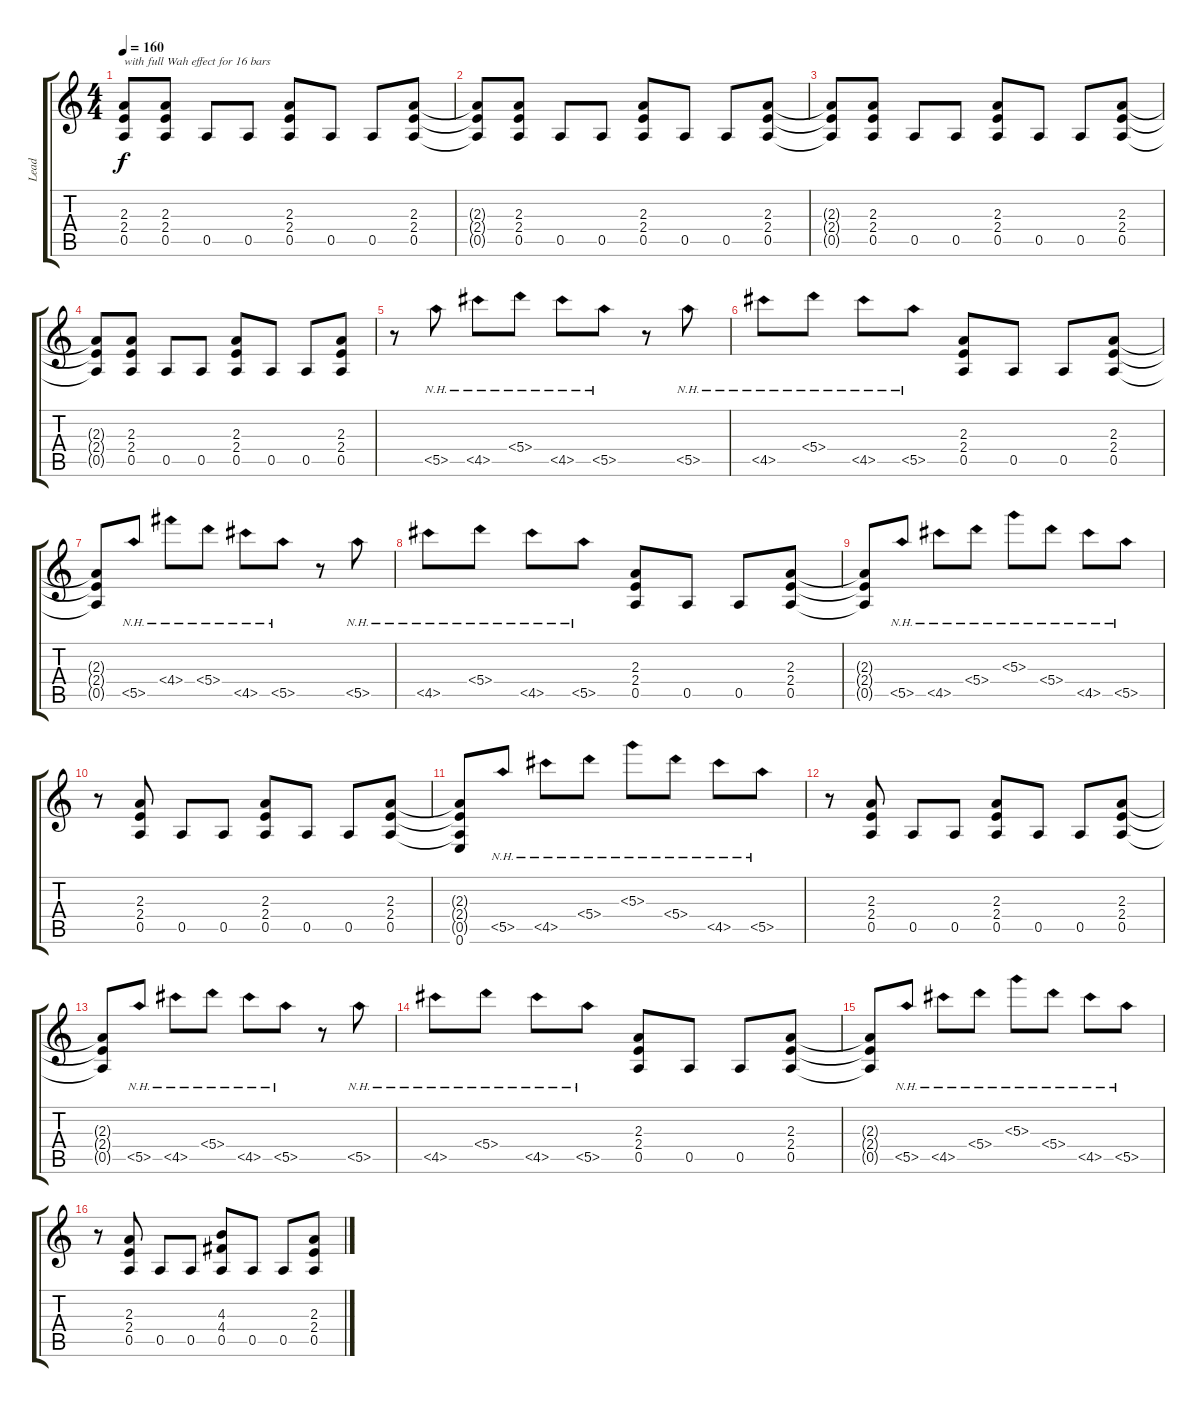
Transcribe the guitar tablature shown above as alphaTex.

\track ("Lead" "Lead") {instrument distortionguitar}
\staff {score tabs}
\tuning (E4 B3 G3 D3 A2 E2) {hide}
\ts (4 4)
\tempo 160
\clef g2
\ks c
(2.3{t} 2.4{t} 0.5{t}).8{txt "with full Wah effect for 16 bars " dy f} (2.3 2.4 0.5).8 0.5.8 0.5.8 (2.3 2.4 0.5).8 0.5.8 0.5.8 (2.3 2.4 0.5).8 |
(2.3{t} 2.4{t} 0.5{t}).8 (2.3 2.4 0.5).8 0.5.8 0.5.8 (2.3 2.4 0.5).8 0.5.8 0.5.8 (2.3 2.4 0.5).8 |
(2.3{t} 2.4{t} 0.5{t}).8 (2.3 2.4 0.5).8 0.5.8 0.5.8 (2.3 2.4 0.5).8 0.5.8 0.5.8 (2.3 2.4 0.5).8 |
(2.3{t} 2.4{t} 0.5{t}).8 (2.3 2.4 0.5).8 0.5.8 0.5.8 (2.3 2.4 0.5).8 0.5.8 0.5.8 (2.3 2.4 0.5).8 |
r.8 5.5{nh}.8 4.5{nh}.8 5.4{nh}.8 4.5{nh}.8 5.5{nh}.8 r.8 5.5{nh}.8 |
4.5{nh}.8 5.4{nh}.8 4.5{nh}.8 5.5{nh}.8 (2.3 2.4 0.5).8 0.5.8 0.5.8 (2.3 2.4 0.5).8 |
(2.3{t} 2.4{t} 0.5{t}).8 5.5{nh}.8 4.4{nh}.8 5.4{nh}.8 4.5{nh}.8 5.5{nh}.8 r.8 5.5{nh}.8 |
4.5{nh}.8 5.4{nh}.8 4.5{nh}.8 5.5{nh}.8 (2.3 2.4 0.5).8 0.5.8 0.5.8 (2.3 2.4 0.5).8 |
(2.3{t} 2.4{t} 0.5{t}).8 5.5{nh}.8 4.5{nh}.8 5.4{nh}.8 5.3{nh}.8 5.4{nh}.8 4.5{nh}.8 5.5{nh}.8 |
r.8 (2.3 2.4 0.5).8 0.5.8 0.5.8 (2.3 2.4 0.5).8 0.5.8 0.5.8 (2.3 2.4 0.5).8 |
(2.3{t} 2.4{t} 0.5{t} 0.6).8 5.5{nh}.8 4.5{nh}.8 5.4{nh}.8 5.3{nh}.8 5.4{nh}.8 4.5{nh}.8 5.5{nh}.8 |
r.8 (2.3 2.4 0.5).8 0.5.8 0.5.8 (2.3 2.4 0.5).8 0.5.8 0.5.8 (2.3 2.4 0.5).8 |
(2.3{t} 2.4{t} 0.5{t}).8 5.5{nh}.8 4.5{nh}.8 5.4{nh}.8 4.5{nh}.8 5.5{nh}.8 r.8 5.5{nh}.8 |
4.5{nh}.8 5.4{nh}.8 4.5{nh}.8 5.5{nh}.8 (2.3 2.4 0.5).8 0.5.8 0.5.8 (2.3 2.4 0.5).8 |
(2.3{t} 2.4{t} 0.5{t}).8 5.5{nh}.8 4.5{nh}.8 5.4{nh}.8 5.3{nh}.8 5.4{nh}.8 4.5{nh}.8 5.5{nh}.8 |
r.8 (2.3 2.4 0.5).8 0.5.8 0.5.8 (4.3 4.4 0.5).8 0.5.8 0.5.8 (2.3 2.4 0.5).8
